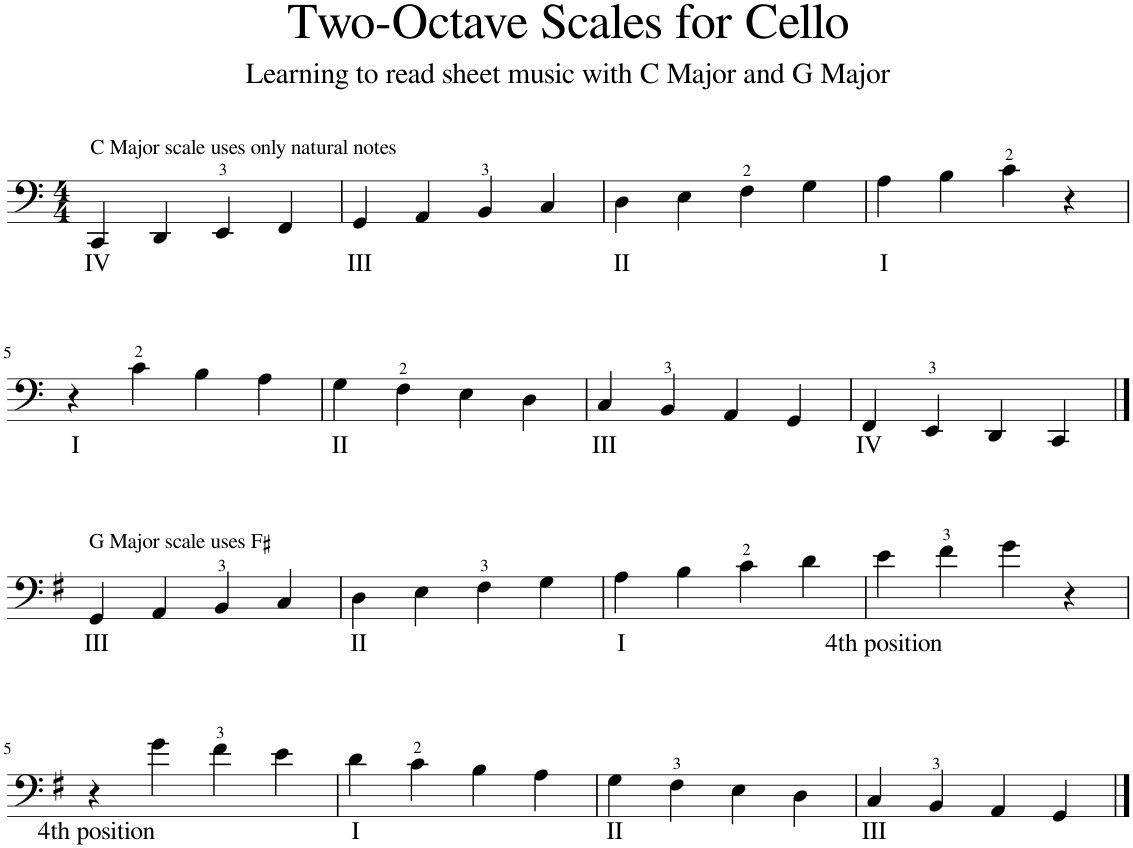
**kern
*part1
*staff1
*I"Violoncello
*I'Vc.
*clefF4
*k[]
*M4/4
=1
!LO:TX:a:t=C Major scale uses only natural notes
!LO:TX:b:t=IV
4CC/
4DD/
4EE/
4FF/
=2
!LO:TX:b:t=III
4GG/
4AA/
4BB/
4C/
=3
!LO:TX:b:t=II
4D\
4E\
4F\
4G\
=4
!LO:TX:b:t=I
4A\
4B\
4c\
4r
!!LO:LB:g=z
=5
!LO:TX:b:t=I
4r
4c\
4B\
4A\
=6
!LO:TX:b:t=II
4G\
4F\
4E\
4D\
=7
!LO:TX:b:t=III
4C/
4BB/
4AA/
4GG/
=8
!LO:TX:b:t=IV
4FF/
4EE/
4DD/
4CC/
!!LO:LB:g=z
==1
*k[f#]
!LO:TX:a:t=G Major scale uses F♯
!LO:TX:b:t=III
4GG/
4AA/
4BB/
4C/
=2
!LO:TX:b:t=II
4D\
4E\
4F#\
4G\
=3
!LO:TX:b:t=I
4A\
4B\
4c\
4d\
=4
!LO:TX:b:t=4th&nbsp;position
4e\
4f#\
4g\
4r
!!LO:LB:g=z
=5
*k[f#]
!LO:TX:b:t=4th&nbsp;position
4r
4g\
4f#\
4e\
=6
!LO:TX:b:t=I
4d\
4c\
4B\
4A\
=7
!LO:TX:b:t=II
4G\
4F#\
4E\
4D\
=8
!LO:TX:b:t=III
4C/
4BB/
4AA/
4GG/
==
*-
